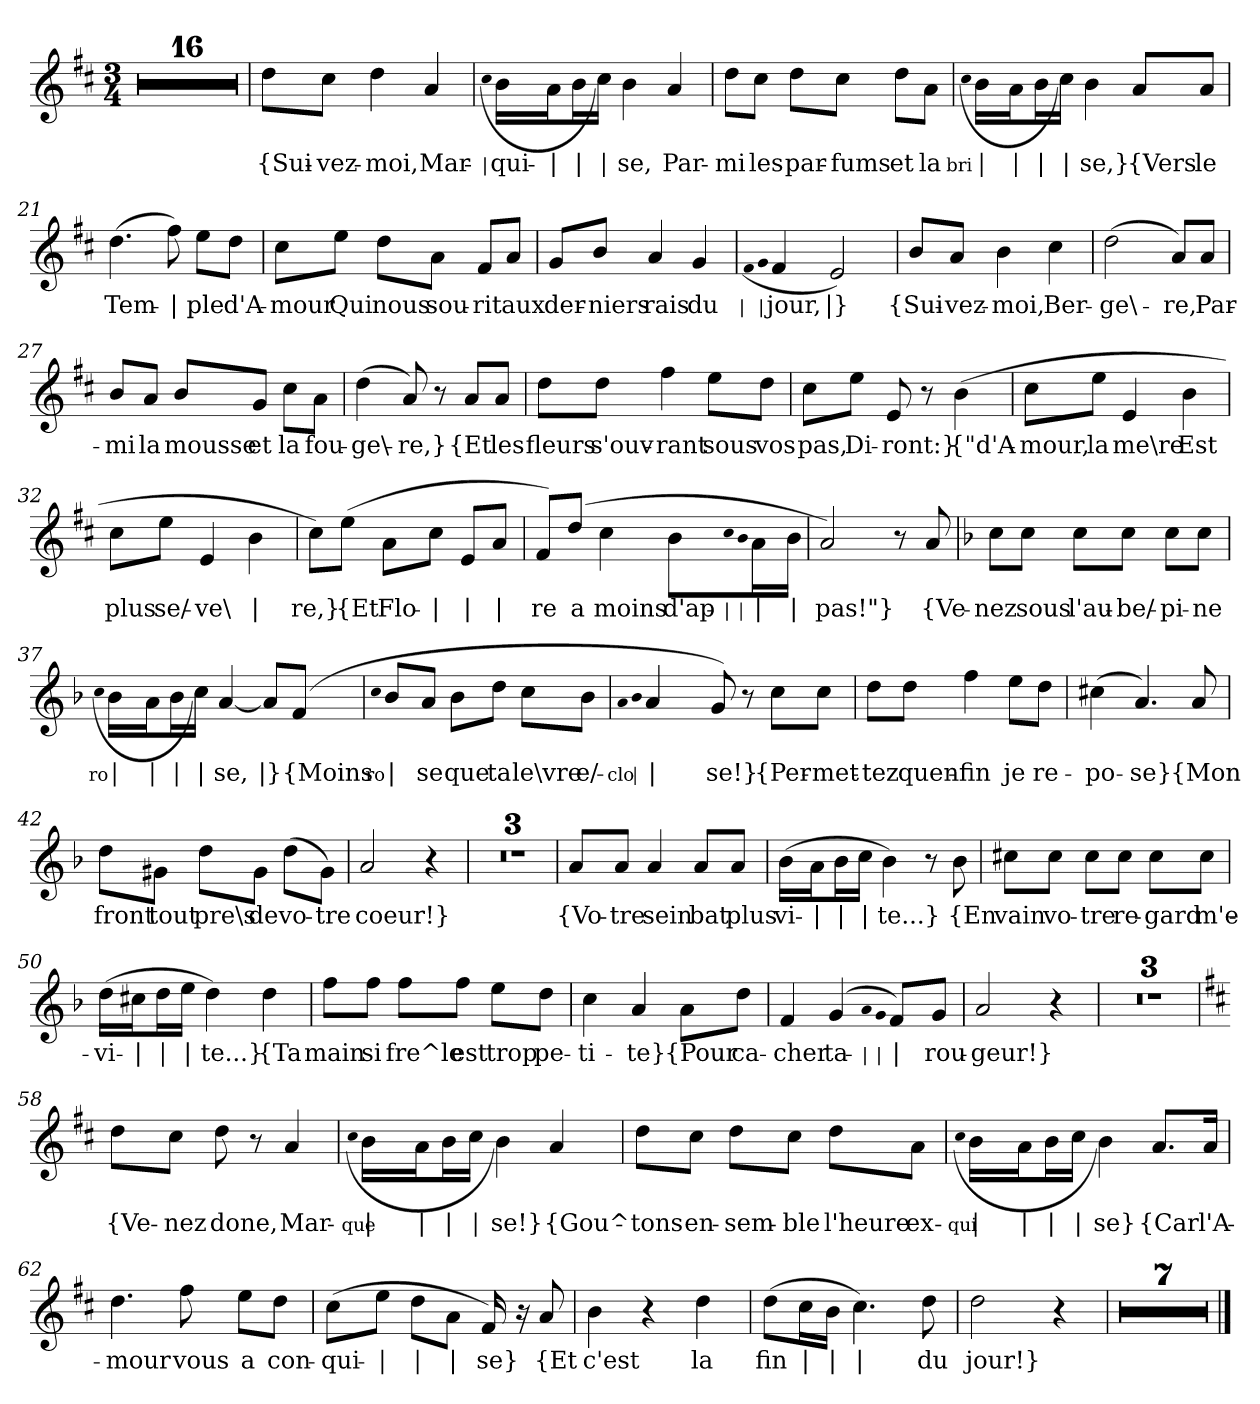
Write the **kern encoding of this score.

**kern	**text
*part1	*part1
*staff1	*staff1
*clefG2	*
*k[f#c#]	*
*M3/4	*
=1	=1
2.r	.
=2	=2
2.r	.
=3	=3
2.r	.
=4	=4
2.r	.
=5	=5
2.r	.
=6	=6
2.r	.
=7	=7
2.r	.
=8	=8
2.r	.
=9	=9
2.r	.
=10	=10
2.r	.
=11	=11
2.r	.
=12	=12
2.r	.
=13	=13
2.r	.
=14	=14
2.r	.
=15	=15
2.r	.
=16	=16
2.r	.
=17	=17
8dd\L	{Sui-
8cc#\J	-vez-
4dd	-moi,
4a	Mar-
=18	=18
(qcc#	|
16b\LL	-qui-
16a\J	|
16b\L	|
16cc#\JJ)	|
4b	-se,
4a	Par-
=19	=19
8dd\L	-mi
8cc#\J	les
8dd\L	par-
8cc#\J	-fums
8dd\L	et
8a\J	la
=20	=20
(qcc#	bri-
16b\LL	|
16a\J	|
16b\L	|
16cc#\JJ)	|
4b	-se,}
8a/L	{Vers
8a/J	le
=21	=21
(4.dd	Tem-
8ff#)	|
8ee\L	-ple
8dd\J	d'A-
=22	=22
8cc#\L	-mour
8ee\J	Qui
8dd\L	nous
8a\J	sou-
8f#/L	-rit
8a/J	aux
=23	=23
8g/L	der-
8b/J	-niers
4a	rais
4g	du
=24	=24
(qf#	|
qg	|
4f#	jour,
2e)	|}
=25	=25
8b/L	{Sui-
8a/J	-vez-
4b	-moi,
4cc#	Ber-
=26	=26
(2dd	-ge\-
8a/L)	-re,
8a/J	Par-
=27	=27
8b/L	-mi
8a/J	la
8b/L	mousse
8g/J	et
8cc#\L	la
8a\J	fou-
=28	=28
(4dd	-ge\-
8a)	-re,}
8r	.
8a/L	{Et
8a/J	les
=29	=29
8dd\L	fleurs
8dd\J	s'ouv-
4ff#	-rant
8ee\L	sous
8dd\J	vos
=30	=30
8cc#\L	pas,
8ee\J	Di-
8e	-ront:}
8r	.
(4b	{"d'A-
=31	=31
8cc#\L	-mour,
8ee\J	la
4e	me\re
4b	Est
=32	=32
8cc#\L	plus
8ee\J	se/-
4e	-ve\
4b	|
=33	=33
8cc#\L)	-re,}
(8ee\J	{Et
8a\L	Flo-
8cc#\J	|
8e/L	|
8a/J	|
=34	=34
8f#/L)	-re
(8dd/J	a
4cc#	moins
8b\L	d'ap-
qcc#	|
qb	|
16a\L	|
16b\JJ	|
=35	=35
2a)	-pas!"}
8r	.
8a	{Ve-
=36	=36
*k[b-]	*
8cc\L	-nez
8cc\J	sous
8cc\L	l'au-
8cc\J	-be/-
8cc\L	-pi-
8cc\J	-ne
=37	=37
(qcc	ro-
16b-\LL	|
16a\J	|
16b-\L	|
16cc\JJ)	|
[4a	-se,
8a/L]	|}
(8f/J	{Moins
=38	=38
qcc	ro
8b-/L	|
8a/J	-se
8b-\L	que
8dd\J	ta
8cc\L	le\vre
8b-\J	e/-
=39	=39
qa	-clo-
qb-	|
4a	|
8g)	-se!}
8r	.
8cc\L	{Per-
8cc\J	-met-
=40	=40
8dd\L	-tez
8dd\J	quen-
4ff	-fin
8ee\L	je
8dd\J	re-
=41	=41
(4cc#X	-po-
4.a)	-se}
8a	{Mon
=42	=42
8dd\L	front
8g#X\J	tout
8dd\L	pre\s
8g#\J	de
(8dd\L	vo-
8g#\J)	-tre
=43	=43
2a	coeur!}
4r	.
=44	=44
2.r	.
=45	=45
2.r	.
=46	=46
2.r	.
=47	=47
8a/L	{Vo-
8a/J	-tre
4a	sein
8a/L	bat
8a/J	plus
=48	=48
(16b-\LL	vi-
16a\J	|
16b-\L	|
16cc\JJ	|
4b-)	-te...}
8r	.
8b-	{En
=49	=49
8cc#X\L	vain
8cc#\J	vo-
8cc#\L	-tre
8cc#\J	re-
8cc#\L	-gard
8cc#\J	m'e-
=50	=50
(16dd\LL	-vi-
16cc#X\J	|
16dd\L	|
16ee\JJ	|
4dd)	-te...}
4dd	{Ta
=51	=51
8ff\L	main
8ff\J	si
8ff\L	fre^le
8ff\J	est
8ee\L	trop
8dd\J	pe-
=52	=52
4cc	-ti-
4a	-te}
8a\L	{Pour
8dd\J	ca-
=53	=53
4f	-cher
(4g	ta-
qa	|
qg	|
8f/L)	|
8g/J	rou-
=54	=54
2a	-geur!}
4r	.
=55	=55
2.r	.
=56	=56
2.r	.
=57	=57
2.r	.
=58	=58
*k[f#c#]	*
8dd\L	{Ve-
8cc#\J	-nez
8dd	done,
8r	.
4a	Mar-
=59	=59
(qcc#	-que-
16b\LL	|
16a\J	|
16b\L	|
16cc#\JJ	|
4b)	-se!}
4a	{Gou^-
=60	=60
8dd\L	-tons
8cc#\J	en-
8dd\L	-sem-
8cc#\J	-ble
8dd\L	l'heure
8a\J	ex-
=61	=61
(qcc#	-qui-
16b\LL	|
16a\J	|
16b\L	|
16cc#\JJ	|
4b)	-se}
8.a/L	{Car
16a/Jk	l'A-
=62	=62
4.dd	-mour
8ff#	vous
8ee\L	a
8dd\J	con-
=63	=63
(8cc#\L	-qui-
8ee\J	|
8dd\L	|
8a\J	|
16f#)	-se}
16r	.
8a	{Et
=64	=64
4b	c'est
4r	.
4dd	la
=65	=65
(8dd\L	fin
16cc#\L	|
16b\JJ	|
4.cc#)	|
8dd	du
=66	=66
2dd	jour!}
4r	.
=67	=67
2.r	.
=68	=68
2.r	.
=69	=69
2.r	.
=70	=70
2.r	.
=71	=71
2.r	.
=72	=72
2.r	.
=73	=73
2.r	.
==	==
*-	*-
